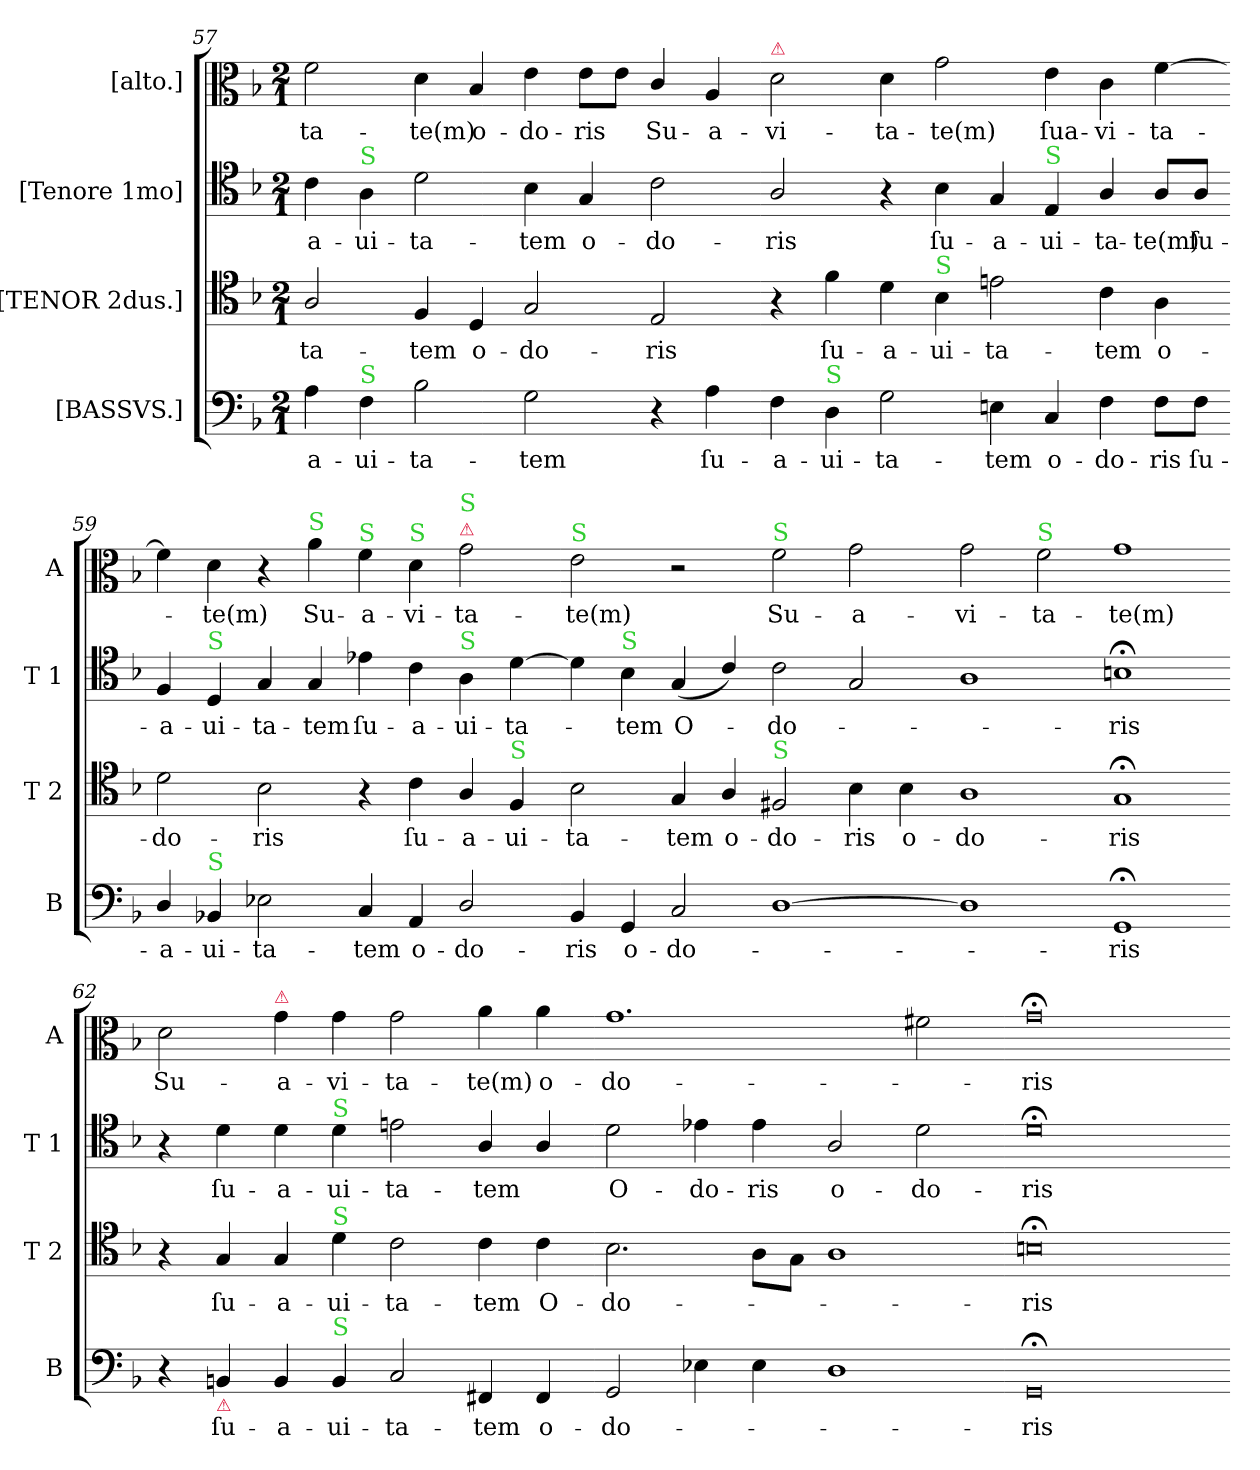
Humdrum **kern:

**kern	**text	**kern	**text	**kern	**text	**kern	**text
*part4	*part4	*part3	*part3	*part2	*part2	*part1	*part1
*staff4	*staff4	*staff3	*staff3	*staff2	*staff2	*staff1	*staff1
*I"[BASSVS.]	*	*I"[TENOR 2dus.]	*	*I"[Tenore 1mo]	*	*I"[alto.]	*
*I'B	*	*I'T 2	*	*I'T 1	*	*I'A	*
*clefF4	*	*clefC4	*	*clefC4	*	*clefC3	*
*k[b-]	*	*k[b-]	*	*k[b-]	*	*k[b-]	*
*M2/1	*	*M2/1	*	*M2/1	*	*M2/1	*
=57	=57	=57	=57	=57	=57	=57	=57
4A\	-a-	2A/	-ta-	4c\	-a-	2f\	-ta-
!	!	!	!	!LO:TX:a:color=limegreen:t=S	!	!	!
!LO:TX:a:color=limegreen:t=S	!	!	!	!	!	!	!
4F\	-ui-	.	.	4A\	-ui-	.	.
2B-\	-ta-	4F/	-tem	2d\	-ta-	4d\	-te(m)
.	.	4D/	o-	.	.	4B-/	o-
2G\	tem	2G/	-do-	4B-\	-tem	4e\	-do-
.	.	.	.	4G/	o-	8e\L	-ris
.	.	.	.	.	.	8e\J	.
4r	.	2E/	-ris	2c\	-do-	4c/	Su-
!	!LO:LY:i	!	!	!	!	!	!
4A\	ſu-	.	.	.	.	4A/	-a-
=58-	=58-	=58-	=58-	=58-	=58-	=58-	=58-
!	!	!	!	!	!	!LO:TX:a:color=crimson:t=⚠	!
!	!LO:LY:i	!	!	!	!	!	!
4F\	-a-	4r	.	2A/	-ris	2d\	-vi-
!LO:TX:a:color=limegreen:t=S	!	!	!	!	!	!	!
!	!LO:LY:i	!	!LO:LY:i	!	!	!	!
4D\	-ui-	4f\	ſu-	.	.	.	.
!	!LO:LY:i	!	!LO:LY:i	!	!	!	!
2G\	-ta-	4d\	-a-	4r	.	4d\	-ta-
!	!	!LO:TX:a:color=limegreen:t=S	!	!	!	!	!
!	!	!	!LO:LY:i	!	!	!	!
.	.	4B-\	-ui-	4B-\	ſu-	2g\	-te(m)
!	!LO:LY:i	!	!LO:LY:i	!	!	!	!
4En\	tem	2en\	-ta-	4G/	-a-	.	.
!	!	!	!	!LO:TX:a:color=limegreen:t=S	!	!	!
4C/	o-	.	.	4E/	-ui-	4e\	ſua-
!	!	!	!LO:LY:i	!	!	!	!
4F\	-do-	4c\	-tem	4A/	-ta-	4c\	-vi-
!	!	!	!LO:LY:i	!	!	!	!
8F\L	-ris	4A\	o-	8A/L	-te(m)	[4f\	-ta-
8F\J	ſu-	.	.	8A/J	ſu-	.	.
=59-	=59-	=59-	=59-	=59-	=59-	=59-	=59-
!	!	!	!LO:LY:i	!	!	!	!
4D/	-a-	2d\	-do-	4F/	-a-	4f\]	.
!	!	!	!	!LO:TX:a:color=limegreen:t=S	!	!	!
!LO:TX:a:color=limegreen:t=S	!	!	!	!	!	!	!
4BB-X/	-ui-	.	.	4D/	-ui-	4d\	-te(m)
!	!	!	!LO:LY:i	!	!	!	!
2E-X\	-ta-	2B-\	-ris	4G/	-ta-	4r	.
!	!	!	!	!	!	!LO:TX:a:color=limegreen:t=S	!
.	.	.	.	4G/	-tem	4a\	Su-
!	!	!	!	!	!	!LO:TX:a:color=limegreen:t=S	!
4C/	tem	4r	.	4e-X\	ſu-	4f\	-a-
!	!	!	!	!	!	!LO:TX:a:color=limegreen:t=S	!
!	!	!	!LO:LY:i	!	!	!	!
4AA/	o-	4c\	ſu-	4c\	-a-	4d\	-vi-
!	!	!	!	!	!	!LO:TX:a:color=crimson:t=⚠	!
!	!	!	!	!	!	!LO:TX:a:color=limegreen:t=S	!
!	!	!	!	!LO:TX:a:color=limegreen:t=S	!	!	!
!	!	!	!LO:LY:i	!	!	!	!
2D/	-do-	4A/	-a-	4A\	-ui-	2g\	-ta-
!	!	!LO:TX:a:color=limegreen:t=S	!	!	!	!	!
!	!	!	!LO:LY:i	!	!	!	!
.	.	4F/	-ui-	[4d\	-ta-	.	.
=60-	=60-	=60-	=60-	=60-	=60-	=60-	=60-
!	!	!	!	!	!	!LO:TX:a:color=limegreen:t=S	!
!	!	!	!LO:LY:i	!	!	!	!
4BB-/	-ris	2B-\	-ta-	4d\]	.	2e\	-te(m)
!	!	!	!	!LO:TX:a:color=limegreen:t=S	!	!	!
4GG/	o-	.	.	4B-\	-tem	.	.
!	!	!	!LO:LY:i	!	!	!	!
2C/	-do-	4G/	-tem	(4G/	O-	2r	.
!	!	!	!LO:LY:i	!	!	!	!
.	.	4A/	o-	4c/)	.	.	.
!	!	!	!	!	!	!LO:TX:a:color=limegreen:t=S	!
!	!	!LO:TX:a:color=limegreen:t=S	!	!	!	!	!
!	!	!	!LO:LY:i	!	!	!	!
[1D	.	2F#X/	-do-	2c\	-do-	2f\	Su-
!	!	!	!LO:LY:i	!	!	!	!
.	.	4B-\	-ris	2G/	.	2g\	-a-
.	.	4B-\	o-	.	.	.	.
=61-	=61-	=61-	=61-	=61-	=61-	=61-	=61-
1D]	.	1A	-do-	1A	.	2g\	-vi-
!	!	!	!	!	!	!LO:TX:a:color=limegreen:t=S	!
.	.	.	.	.	.	2f\	-ta-
1GG;<	-ris	1G;<	-ris	1Bn;	-ris	1g	-te(m)
=62-	=62-	=62-	=62-	=62-	=62-	=62-	=62-
!	!	!	!	!	!	!	!LO:LY:i
4r	.	4r	.	4r	.	2d\	Su-
!LO:TX:b:color=crimson:t=⚠	!	!	!	!	!	!	!
4BBn/	ſu-	4G/	ſu-	4d\	ſu-	.	.
!	!	!	!	!	!	!LO:TX:a:color=crimson:t=⚠	!
!	!	!	!	!	!	!	!LO:LY:i
4BB/	-a-	4G/	-a-	4d\	-a-	4g\	-a-
!	!	!	!	!LO:TX:a:color=limegreen:t=S	!	!	!
!	!	!LO:TX:a:color=limegreen:t=S	!	!	!	!	!
!LO:TX:a:color=limegreen:t=S	!	!	!	!	!	!	!
!	!	!	!	!	!	!	!LO:LY:i
4BB/	-ui-	4d\	-ui-	4d\	-ui-	4g\	-vi-
!	!	!	!	!	!	!	!LO:LY:i
2C/	-ta-	2c\	-ta-	2en\	-ta-	2g\	-ta-
!	!	!	!	!	!	!	!LO:LY:i
4FF#X/	-tem	4c\	-tem	4A/	-tem	4a\	-te(m)
4FF#/	o-	4c\	O-	4A/	.	4a\	o-
=63-	=63-	=63-	=63-	=63-	=63-	=63-	=63-
2GG/	-do-	2.B-\	-do-	2d\	O-	1.g	-do-
4E-X\	.	.	.	4e-X\	-do-	.	.
4E-\	.	8A\L	.	4e-\	-ris	.	.
.	.	8G\J	.	.	.	.	.
1D	.	1A	.	2A/	o-	.	.
.	.	.	.	2d\	-do-	2f#X\	.
=64-	=64-	=64-	=64-	=64-	=64-	=64-	=64-
0GG;<	-ris	0Bn;<;	-ris	0d;<;	-ris	0g;<;	-ris
=-	=-	=-	=-	=-	=-	=-	=-
*-	*-	*-	*-	*-	*-	*-	*-
